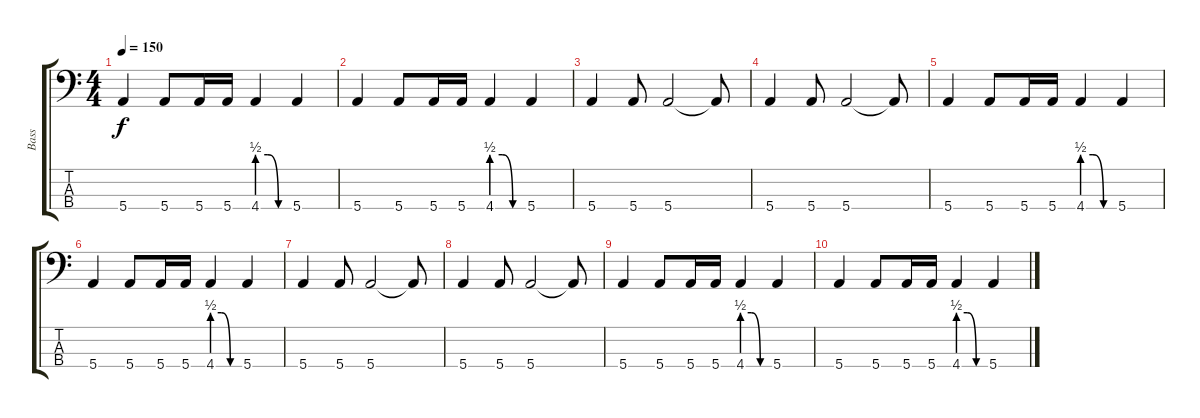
\track ("Bass" "Bass") {instrument electricbassfinger}
\staff {score tabs}
\tuning (G2 D2 A1 E1) {hide}
\ts (4 4)
\tempo 150
\clef f4
\ks c
5.4.4{dy f} 5.4.8 5.4.16 5.4.16 4.4{be (custom 0 2 20 2 40 0 60 0)}.4 5.4.4 |
5.4.4 5.4.8 5.4.16 5.4.16 4.4{be (custom 0 2 20 2 40 0 60 0)}.4 5.4.4 |
5.4.4 5.4.8 5.4.2 5.4{t}.8 |
5.4.4 5.4.8 5.4.2 5.4{t}.8 |
5.4.4 5.4.8 5.4.16 5.4.16 4.4{be (custom 0 2 20 2 40 0 60 0)}.4 5.4.4 |
5.4.4 5.4.8 5.4.16 5.4.16 4.4{be (custom 0 2 20 2 40 0 60 0)}.4 5.4.4 |
5.4.4 5.4.8 5.4.2 5.4{t}.8 |
5.4.4 5.4.8 5.4.2 5.4{t}.8 |
5.4.4 5.4.8 5.4.16 5.4.16 4.4{be (custom 0 2 20 2 40 0 60 0)}.4 5.4.4 |
5.4.4 5.4.8 5.4.16 5.4.16 4.4{be (custom 0 2 20 2 40 0 60 0)}.4 5.4.4
